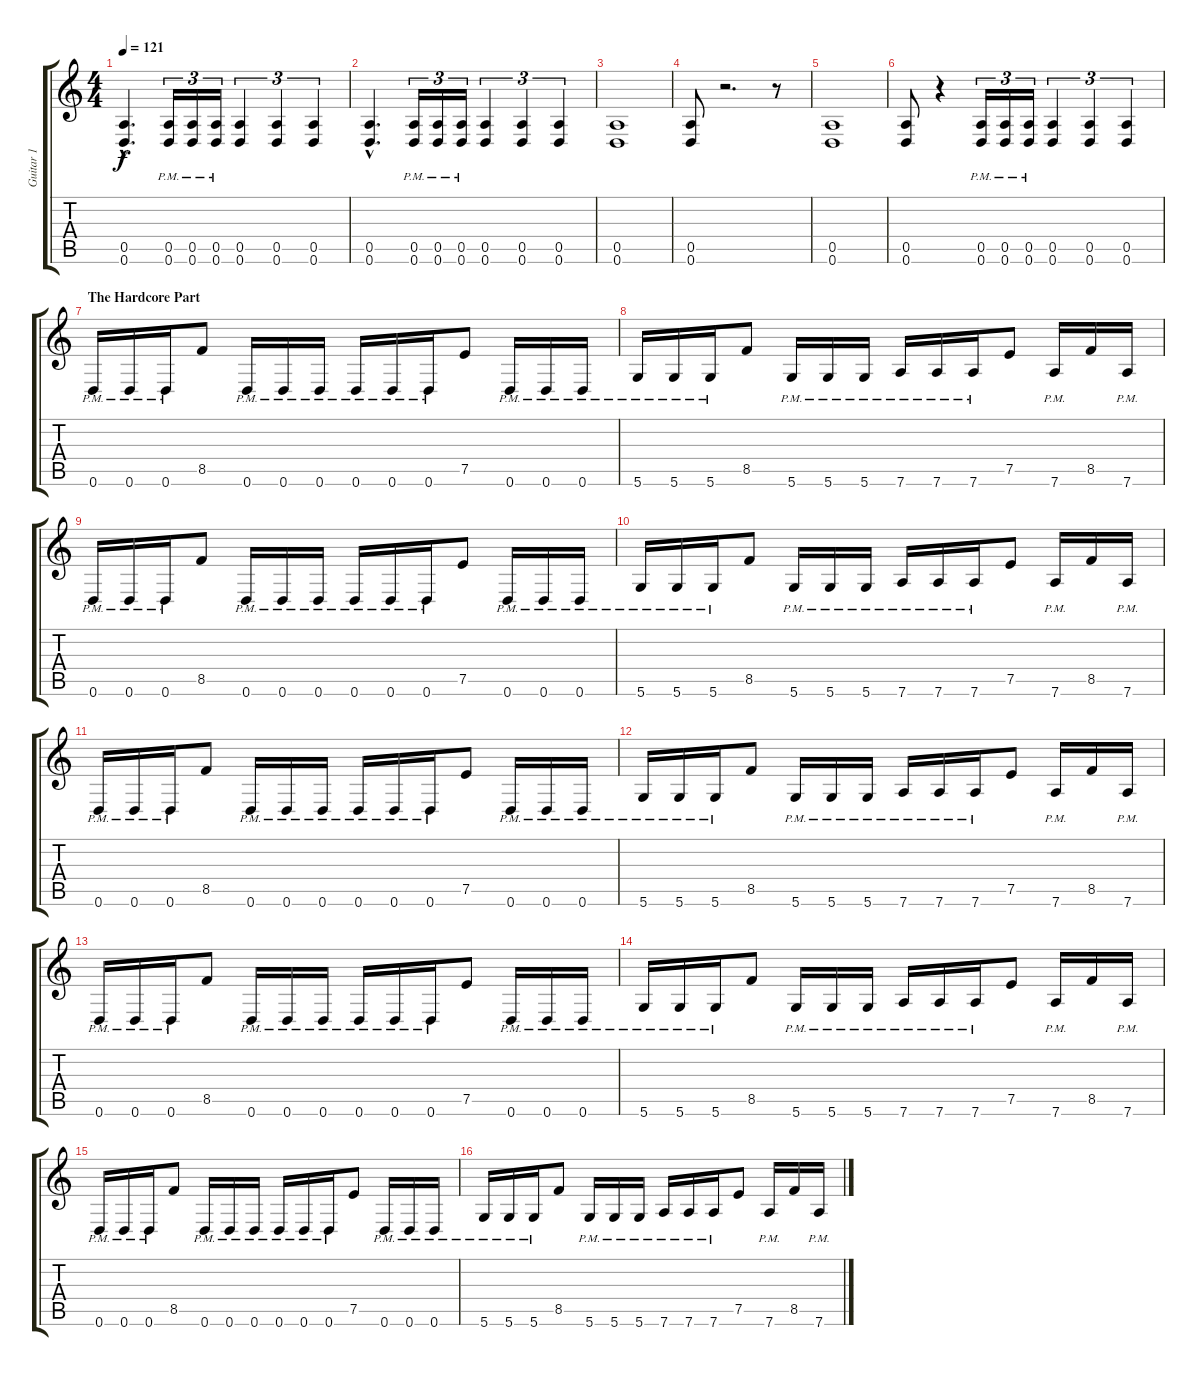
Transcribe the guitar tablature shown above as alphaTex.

\track ("Guitar 1" "Guitar 1") {instrument distortionguitar}
\staff {score tabs}
\tuning (E4 B3 G3 D3 A2 D2) {hide}
\ts (4 4)
\tempo 121
\clef g2
\ks c
(0.5{hac} 0.6{hac}).4{d dy f} (0.5{pm} 0.6{pm}).16{tu (3 2)} (0.5{pm} 0.6{pm}).16{tu (3 2)} (0.5{pm} 0.6{pm}).16{tu (3 2)} (0.5 0.6).4{tu (3 2)} (0.5 0.6).4{tu (3 2)} (0.5 0.6).4{tu (3 2)} |
(0.5{hac} 0.6{hac}).4{d} (0.5{pm} 0.6{pm}).16{tu (3 2)} (0.5{pm} 0.6{pm}).16{tu (3 2)} (0.5{pm} 0.6{pm}).16{tu (3 2)} (0.5 0.6).4{tu (3 2)} (0.5 0.6).4{tu (3 2)} (0.5 0.6).4{tu (3 2)} |
(0.5 0.6).1 |
(0.5 0.6).8 r.2{d} r.8 |
(0.5 0.6).1 |
(0.5 0.6).8 r.4 (0.5{pm} 0.6{pm}).16{tu (3 2)} (0.5{pm} 0.6{pm}).16{tu (3 2)} (0.5{pm} 0.6{pm}).16{tu (3 2)} (0.5 0.6).4{tu (3 2)} (0.5 0.6).4{tu (3 2)} (0.5 0.6).4{tu (3 2)} |
\section ("" "The Hardcore Part")
0.6{pm}.16 0.6{pm}.16 0.6{pm}.16 8.5.8 0.6{pm}.16 0.6{pm}.16 0.6{pm}.16 0.6{pm}.16 0.6{pm}.16 0.6{pm}.16 7.5.8 0.6{pm}.16 0.6{pm}.16 0.6{pm}.16 |
5.6{pm}.16 5.6{pm}.16 5.6{pm}.16 8.5.8 5.6{pm}.16 5.6{pm}.16 5.6{pm}.16 7.6{pm}.16 7.6{pm}.16 7.6{pm}.16 7.5.8 7.6{pm}.16 8.5.16 7.6{pm}.16 |
0.6{pm}.16 0.6{pm}.16 0.6{pm}.16 8.5.8 0.6{pm}.16 0.6{pm}.16 0.6{pm}.16 0.6{pm}.16 0.6{pm}.16 0.6{pm}.16 7.5.8 0.6{pm}.16 0.6{pm}.16 0.6{pm}.16 |
5.6{pm}.16 5.6{pm}.16 5.6{pm}.16 8.5.8 5.6{pm}.16 5.6{pm}.16 5.6{pm}.16 7.6{pm}.16 7.6{pm}.16 7.6{pm}.16 7.5.8 7.6{pm}.16 8.5.16 7.6{pm}.16 |
0.6{pm}.16 0.6{pm}.16 0.6{pm}.16 8.5.8 0.6{pm}.16 0.6{pm}.16 0.6{pm}.16 0.6{pm}.16 0.6{pm}.16 0.6{pm}.16 7.5.8 0.6{pm}.16 0.6{pm}.16 0.6{pm}.16 |
5.6{pm}.16 5.6{pm}.16 5.6{pm}.16 8.5.8 5.6{pm}.16 5.6{pm}.16 5.6{pm}.16 7.6{pm}.16 7.6{pm}.16 7.6{pm}.16 7.5.8 7.6{pm}.16 8.5.16 7.6{pm}.16 |
0.6{pm}.16 0.6{pm}.16 0.6{pm}.16 8.5.8 0.6{pm}.16 0.6{pm}.16 0.6{pm}.16 0.6{pm}.16 0.6{pm}.16 0.6{pm}.16 7.5.8 0.6{pm}.16 0.6{pm}.16 0.6{pm}.16 |
5.6{pm}.16 5.6{pm}.16 5.6{pm}.16 8.5.8 5.6{pm}.16 5.6{pm}.16 5.6{pm}.16 7.6{pm}.16 7.6{pm}.16 7.6{pm}.16 7.5.8 7.6{pm}.16 8.5.16 7.6{pm}.16 |
0.6{pm}.16 0.6{pm}.16 0.6{pm}.16 8.5.8 0.6{pm}.16 0.6{pm}.16 0.6{pm}.16 0.6{pm}.16 0.6{pm}.16 0.6{pm}.16 7.5.8 0.6{pm}.16 0.6{pm}.16 0.6{pm}.16 |
5.6{pm}.16 5.6{pm}.16 5.6{pm}.16 8.5.8 5.6{pm}.16 5.6{pm}.16 5.6{pm}.16 7.6{pm}.16 7.6{pm}.16 7.6{pm}.16 7.5.8 7.6{pm}.16 8.5.16 7.6{pm}.16
